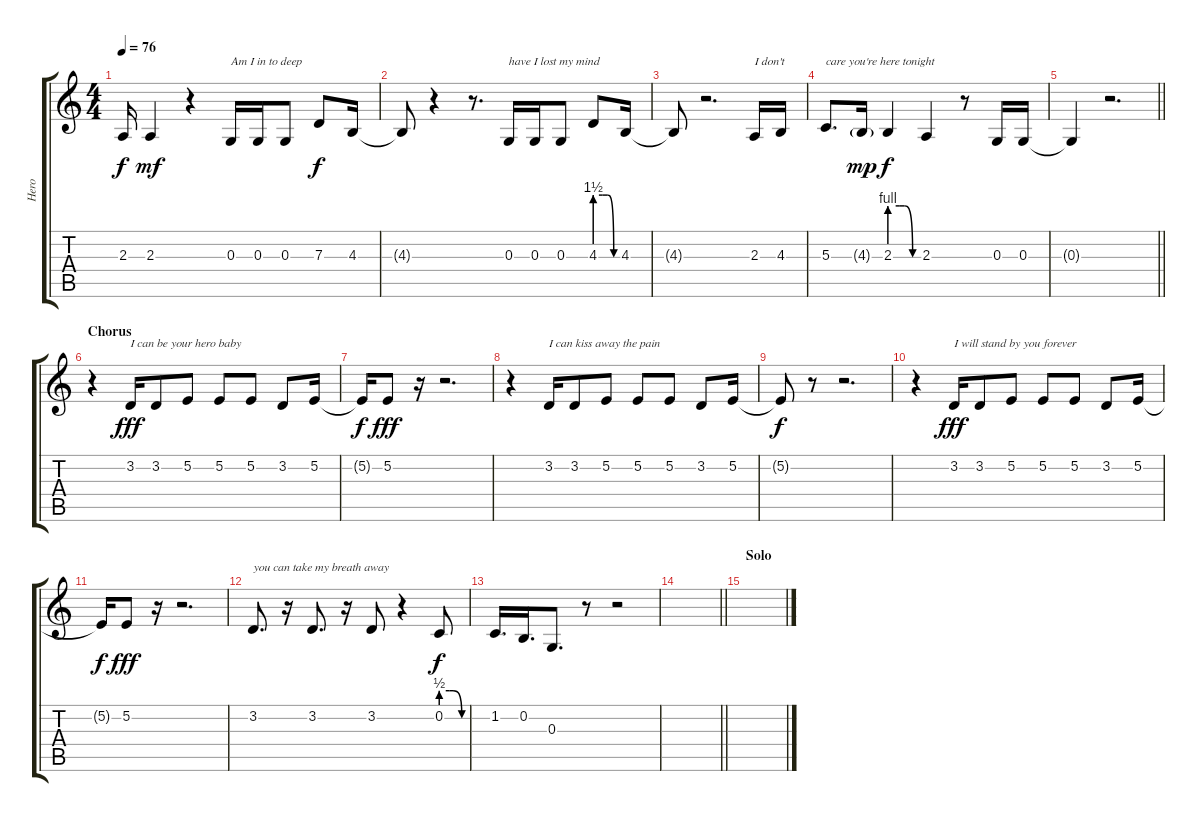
\track ("Hero" "Hero") {instrument flute}
\staff {score tabs}
\tuning (E4 B3 G3 D3 A2 E2) {hide}
\ts (4 4)
\tempo 76
\clef g2
\ks c
2.3{t}.16{dy f} 2.3.4{dy mf} r.4 0.3.16{txt "Am I in to deep"} 0.3.16 0.3.8 7.3.8{dy f} 4.3.16 |
4.3{t}.8 r.4 r.8{d} 0.3.16{txt "have I lost my mind"} 0.3.16 0.3.8 4.3{be (custom 0 6 20 6 34 6 50 0 60 0)}.8 4.3.16 |
4.3{t}.8 r.2{d} 2.3.16{txt "I don't"} 4.3.16 |
5.3.8{d txt "care you're here tonight"} 4.3{g}.16{dy mp} 2.3{be (custom 0 4 20 4 31 4 48 0 60 0)}.4{dy f} 2.3.4 r.8 0.3.16 0.3.16 |
\barLineRight lightlight
0.3{t}.4 r.2{d} |
\section ("" "Chorus")
r.4 3.2.16{txt "I can be your hero baby" dy fff} 3.2.8 5.2.8 5.2.8 5.2.8 3.2.8 5.2.16 |
5.2{t}.16{dy f} 5.2.8{dy fff} r.16 r.2{d} |
r.4 3.2.16{txt "I can kiss away the pain"} 3.2.8 5.2.8 5.2.8 5.2.8 3.2.8 5.2.16 |
5.2{t}.8{dy f} r.8 r.2{d} |
r.4 3.2.16{txt "I will stand by you forever" dy fff} 3.2.8 5.2.8 5.2.8 5.2.8 3.2.8 5.2.16 |
5.2{t}.16{dy f} 5.2.8{dy fff} r.16 r.2{d} |
3.2.8{d txt "you can take my breath away"} r.16 3.2.8{d} r.16 3.2.8 r.4 0.2{be (custom 0 2 20 2 29 2 50 0 55 0 60 0)}.8{dy f} |
1.2.16{d} 0.2.16{d} 0.3.8{d} r.8 r.2 |
\barLineRight lightlight
|
\section ("" "Solo")
